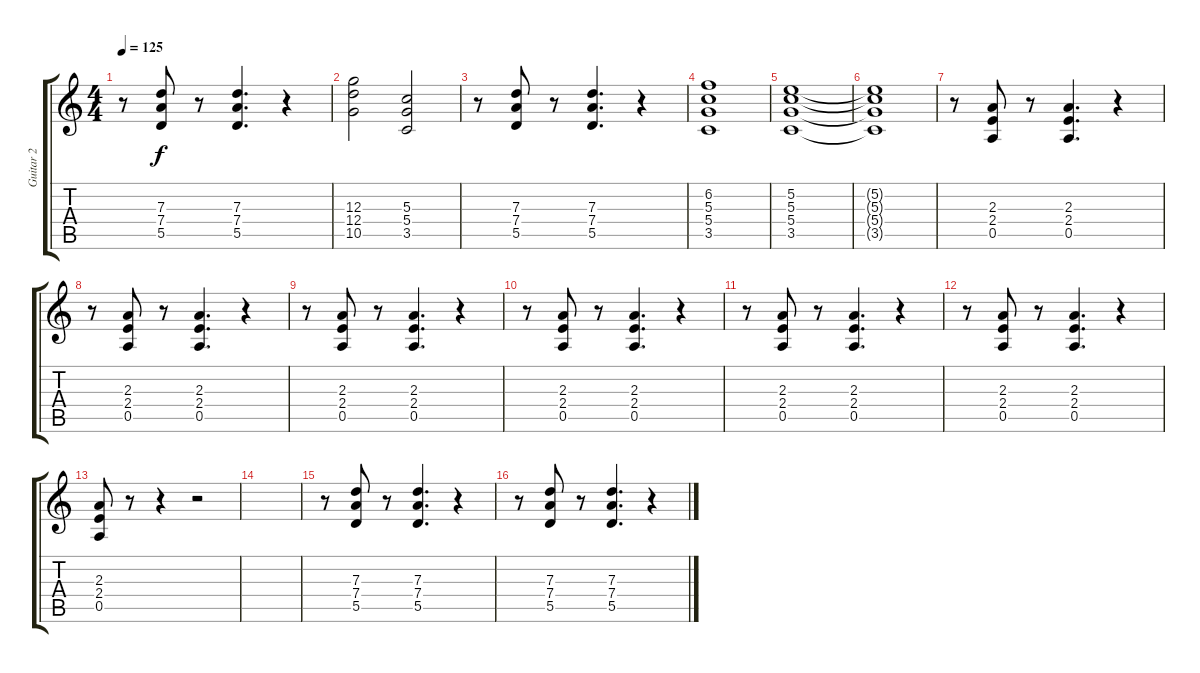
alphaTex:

\track ("Guitar 2" "Guitar 2") {instrument distortionguitar}
\staff {score tabs}
\tuning (E4 B3 G3 D3 A2 E2) {hide}
\ts (4 4)
\tempo 125
\clef g2
\ks c
r.8{dy f} (7.3 7.4 5.5).8 r.8 (7.3 7.4 5.5).4{d} r.4 |
(12.3 12.4 10.5).2 (5.3 5.4 3.5).2 |
r.8 (7.3 7.4 5.5).8 r.8 (7.3 7.4 5.5).4{d} r.4 |
(6.2 5.3 5.4 3.5).1 |
(5.2 5.3 5.4 3.5).1 |
(5.2{t} 5.3{t} 5.4{t} 3.5{t}).1 |
r.8 (2.3 2.4 0.5).8 r.8 (2.3 2.4 0.5).4{d} r.4 |
r.8 (2.3 2.4 0.5).8 r.8 (2.3 2.4 0.5).4{d} r.4 |
r.8 (2.3 2.4 0.5).8 r.8 (2.3 2.4 0.5).4{d} r.4 |
r.8 (2.3 2.4 0.5).8 r.8 (2.3 2.4 0.5).4{d} r.4 |
r.8 (2.3 2.4 0.5).8 r.8 (2.3 2.4 0.5).4{d} r.4 |
r.8 (2.3 2.4 0.5).8 r.8 (2.3 2.4 0.5).4{d} r.4 |
(2.3 2.4 0.5).8 r.8 r.4 r.2 |
|
r.8 (7.3 7.4 5.5).8 r.8 (7.3 7.4 5.5).4{d} r.4 |
r.8 (7.3 7.4 5.5).8 r.8 (7.3 7.4 5.5).4{d} r.4
